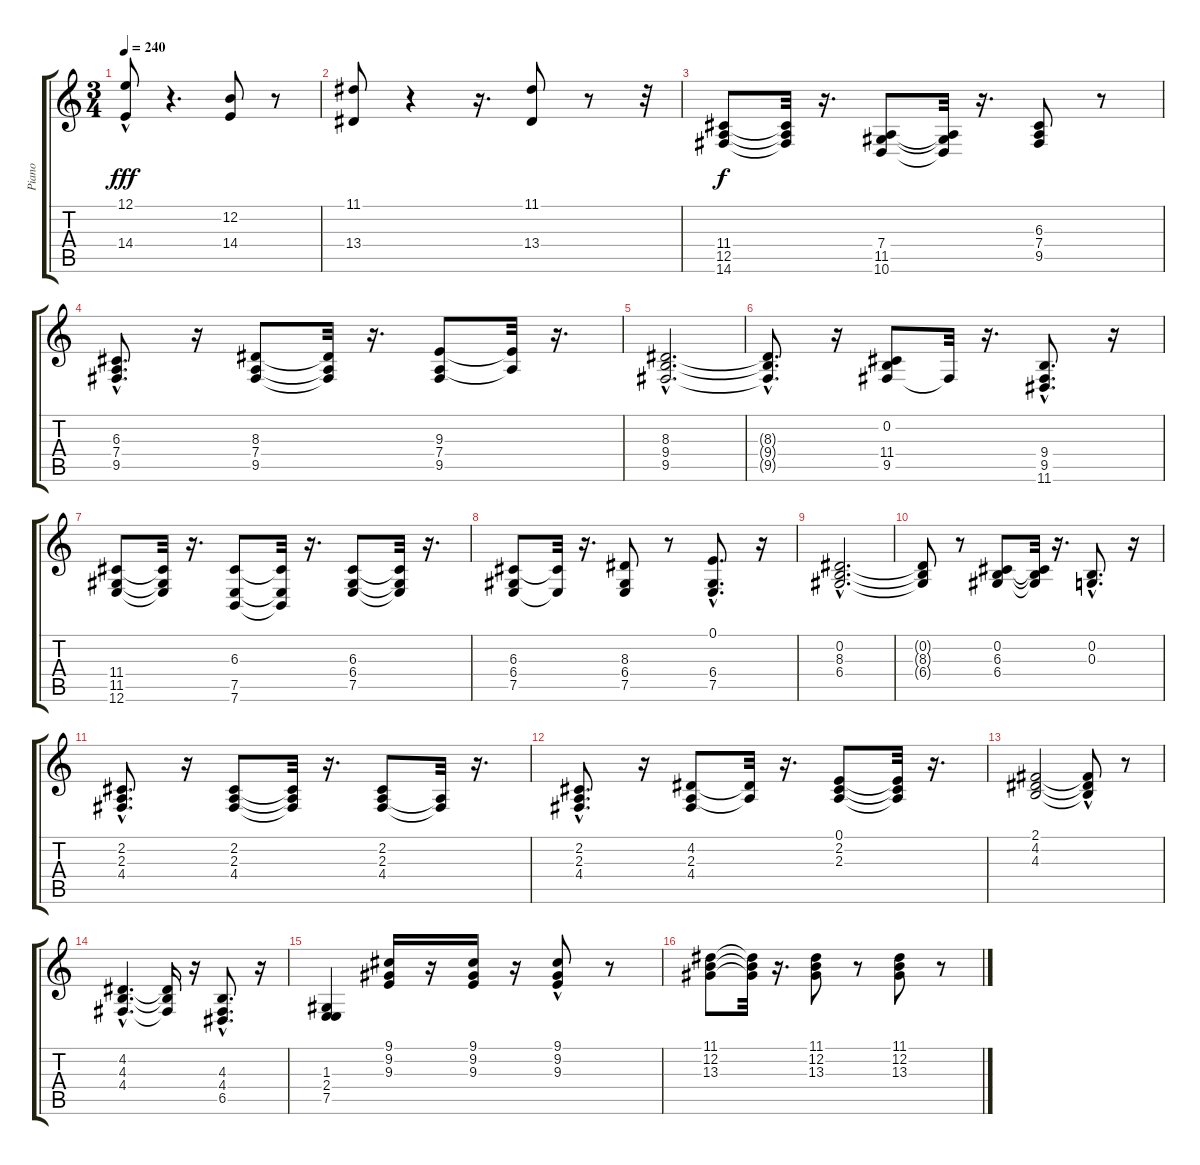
\track ("Piano" "Piano") {instrument acousticgrandpiano}
\staff {score tabs}
\tuning (E4 B3 G3 D3 A2 E2) {hide}
\ts (3 4)
\tempo 240
\clef g2
\ks c
(12.1 14.4{hac}).8{dy fff} r.4{d} (12.2 14.4).8 r.8 |
(11.1 13.4).8 r.4 r.16{d} (11.1 13.4).8 r.8 r.32 |
(11.4 12.5 14.6).8{dy f} (11.4{t} 12.5{t} 14.6{t}).32 r.16{d} (7.4 11.5 10.6).8 (7.4{t} 11.5{t} 10.6{t}).32 r.16{d} (6.3 7.4 9.5).8 r.8 |
(6.3{hac} 7.4 9.5).8{d} r.16 (8.3 7.4 9.5).8 (8.3{t} 7.4{t} 9.5{t}).32 r.16{d} (9.3 7.4 9.5).8 (9.3{t} 7.4{t}).32 r.16{d} |
(8.3{hac} 9.4{hac} 9.5{hac}).2{d} |
(8.3{hac t} 9.4{hac t} 9.5{hac t}).8{d} r.16 (0.2 11.4 9.5).8 9.5{t}.32 r.16{d} (9.4{hac} 9.5{hac} 11.6{hac}).8{d} r.16 |
(11.4 11.5 12.6).8 (11.4{t} 11.5{t} 12.6{t}).32 r.16{d} (6.3 7.5 7.6).8 (6.3{t} 7.5{t} 7.6{t}).32 r.16{d} (6.3 6.4 7.5).8 (6.3{t} 6.4{t} 7.5{t}).32 r.16{d} |
(6.3 6.4 7.5).8 (6.3{t} 7.5{t}).32 r.16{d} (8.3 6.4 7.5).8 r.8 (0.1{hac} 6.4 7.5).8{d} r.16 |
(0.2{hac} 8.3{hac} 6.4{hac}).2{d} |
(0.2{t} 8.3{t} 6.4{t}).8 r.8 (0.2 6.3 6.4).8 (0.2{t} 6.3{t} 6.4{t}).32 r.16{d} (0.2{hac} 0.3).8{d} r.16 |
(2.2{hac} 2.3{hac} 4.4{hac}).8{d} r.16 (2.2 2.3 4.4).8 (2.2{t} 2.3{t} 4.4{t}).32 r.16{d} (2.2 2.3 4.4).8 (2.3{t} 4.4{t}).32 r.16{d} |
(2.2{hac} 2.3 4.4).8{d} r.16 (4.2 2.3 4.4).8 (4.2{t} 2.3{t}).32 r.16{d} (0.1 2.2 2.3).8 (0.1{t} 2.2{t} 2.3{t}).32 r.16{d} |
(2.1 4.2 4.3).2 (2.1{t} 4.2{hac t} 4.3{t}).8 r.8 |
(4.2{hac} 4.3{hac} 4.4{hac}).4{d} (4.2{t} 4.3{t} 4.4{t}).16 r.16 (4.3{hac} 4.4{hac} 6.5{hac}).8{d} r.16 |
(1.3 2.4 7.5).4 (9.1 9.2 9.3).16 r.16 (9.1 9.2 9.3).16 r.16 (9.1 9.2{hac} 9.3{hac}).8 r.8 |
(11.1 12.2 13.3).8 (11.1{t} 12.2{t} 13.3{t}).32 r.16{d} (11.1 12.2 13.3).8 r.8 (11.1 12.2 13.3).8 r.8
